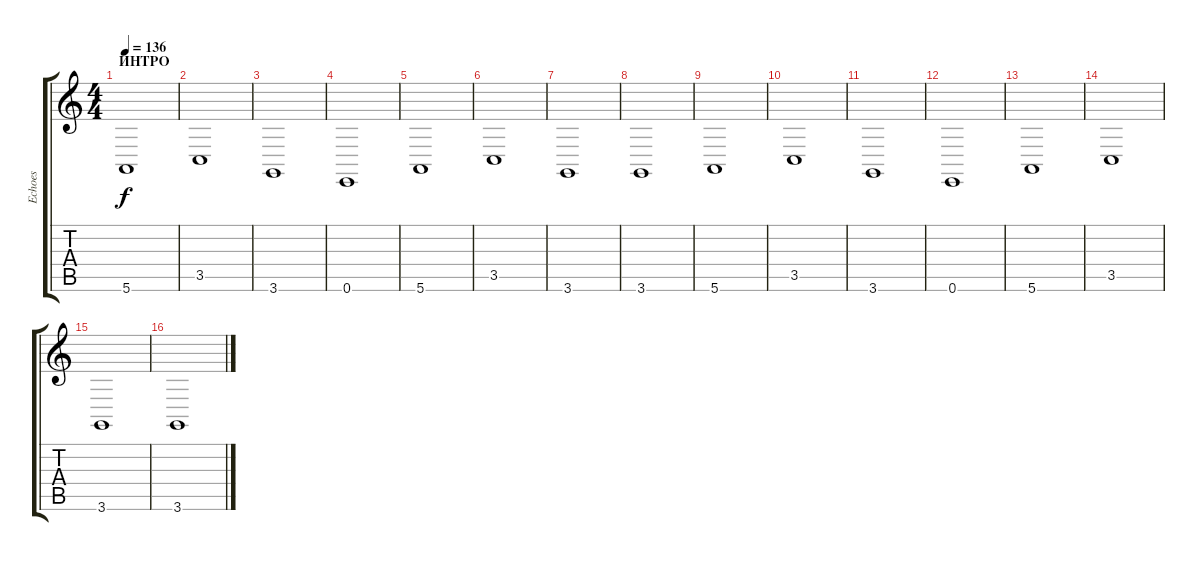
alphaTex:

\track ("Echoes" "Echoes") {instrument fx7echoes}
\staff {score tabs}
\tuning (E4 B3 G3 D3 A2 E2) {hide}
\ts (4 4)
\section ("" "ИНТРО")
\tempo 136
\clef g2
\ks c
5.6.1{dy f instrument fx7echoes} |
3.5.1 |
3.6.1 |
0.6.1 |
5.6.1 |
3.5.1 |
3.6.1 |
3.6.1 |
5.6.1 |
3.5.1 |
3.6.1 |
0.6.1 |
5.6.1 |
3.5.1 |
3.6.1 |
3.6.1
